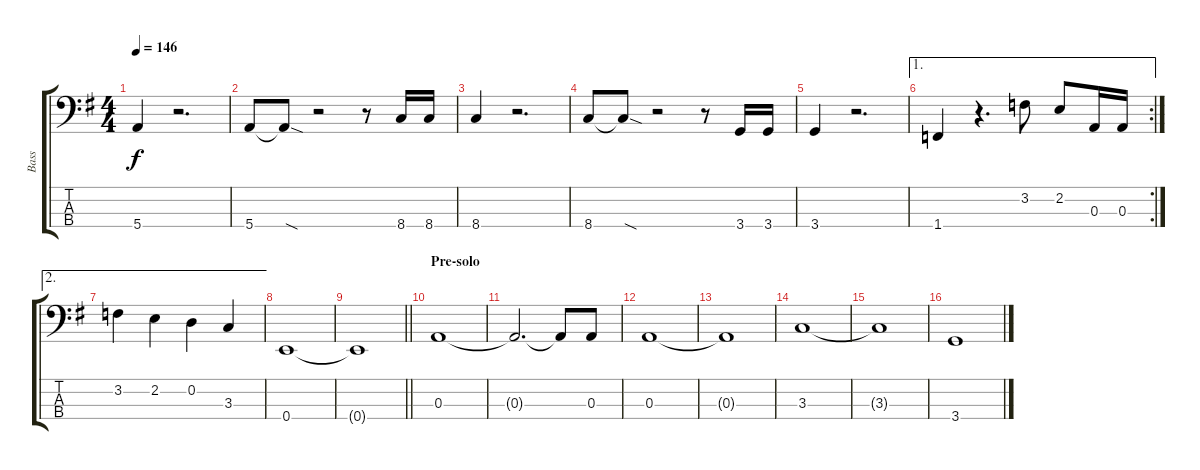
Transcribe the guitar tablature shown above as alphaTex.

\track ("Bass" "Bass") {instrument electricbasspick}
\staff {score tabs}
\tuning (G2 D2 A1 E1) {hide}
\ts (4 4)
\tempo 146
\clef f4
\ks eminor
5.4.4{dy f} r.2{d} |
5.4.8 5.4{sod t}.8 r.2 r.8 8.4.16 8.4.16 |
8.4.4 r.2{d} |
8.4.8 8.4{sod t}.8 r.2 r.8 3.4.16 3.4.16 |
3.4.4 r.2{d} |
\ae 1
\rc 2
1.4.4 r.4{d} 3.2.8 2.2.8 0.3.16 0.3.16 |
\ae 2
3.2.4 2.2.4 0.2.4 3.3.4 |
0.4.1 |
\barLineRight lightlight
0.4{t}.1 |
\section ("" "Pre-solo")
0.3.1 |
0.3{t}.2{d} 0.3{t}.8 0.3.8 |
0.3.1 |
0.3{t}.1 |
3.3.1 |
3.3{t}.1 |
3.4.1
